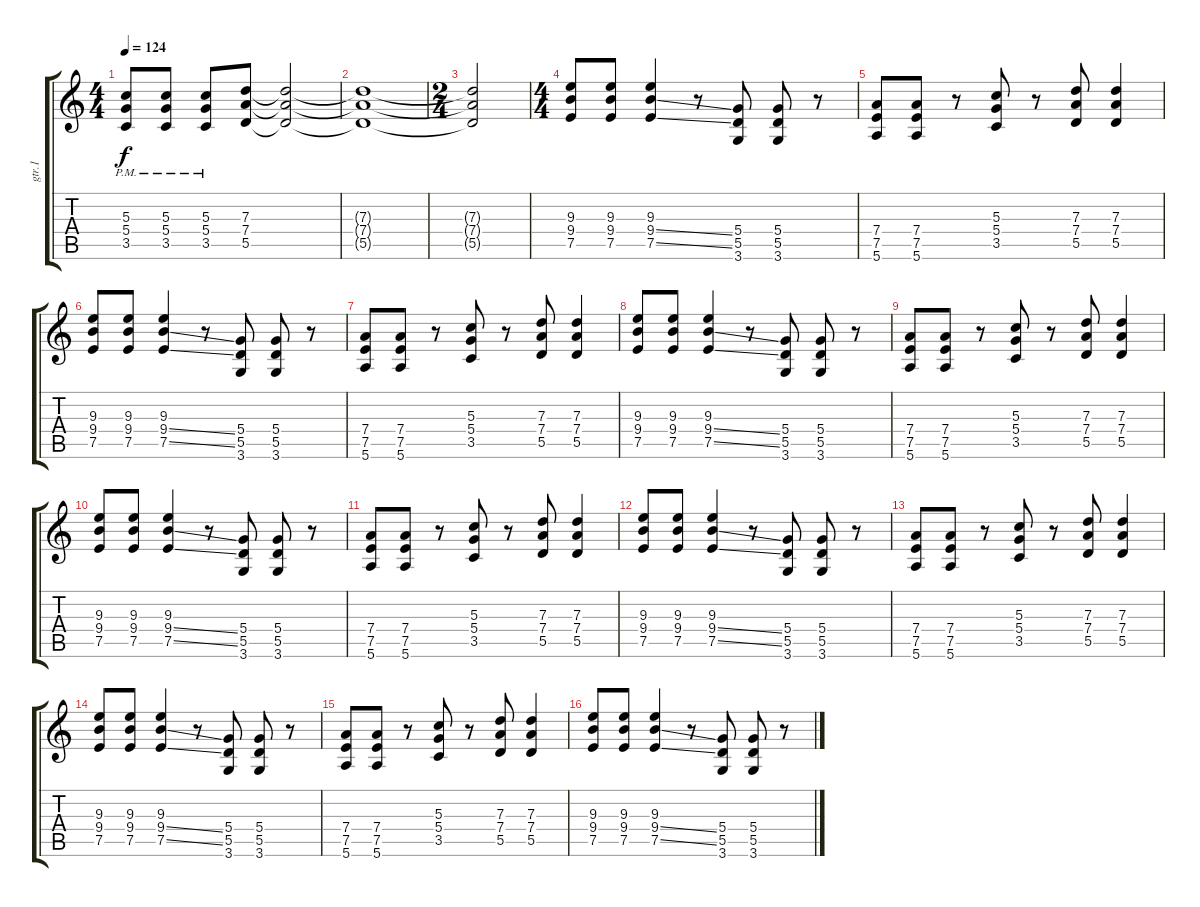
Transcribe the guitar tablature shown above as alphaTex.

\track ("gtr.1" "gtr.1") {instrument overdrivenguitar}
\staff {score tabs}
\tuning (E4 B3 G3 D3 A2 E2) {hide}
\ts (4 4)
\tempo 124
\clef g2
\ks c
(5.3{pm} 5.4 3.5).8{dy f} (5.3{pm} 5.4 3.5).8 (5.3{pm} 5.4 3.5).8 (7.3 7.4 5.5).8 (7.3{t} 7.4{t} 5.5{t}).2 |
(7.3{t} 7.4{t} 5.5{t}).1 |
\ts (2 4)
(7.3{t} 7.4{t} 5.5{t}).2 |
\ts (4 4)
(9.3 9.4 7.5).8 (9.3 9.4 7.5).8 (9.3 9.4{ss} 7.5{ss}).4 r.8 (5.4 5.5 3.6).8 (5.4 5.5 3.6).8 r.8 |
(7.4 7.5 5.6).8 (7.4 7.5 5.6).8 r.8 (5.3 5.4 3.5).8 r.8 (7.3 7.4 5.5).8 (7.3 7.4 5.5).4 |
(9.3 9.4 7.5).8 (9.3 9.4 7.5).8 (9.3 9.4{ss} 7.5{ss}).4 r.8 (5.4 5.5 3.6).8 (5.4 5.5 3.6).8 r.8 |
(7.4 7.5 5.6).8 (7.4 7.5 5.6).8 r.8 (5.3 5.4 3.5).8 r.8 (7.3 7.4 5.5).8 (7.3 7.4 5.5).4 |
(9.3 9.4 7.5).8 (9.3 9.4 7.5).8 (9.3 9.4{ss} 7.5{ss}).4 r.8 (5.4 5.5 3.6).8 (5.4 5.5 3.6).8 r.8 |
(7.4 7.5 5.6).8 (7.4 7.5 5.6).8 r.8 (5.3 5.4 3.5).8 r.8 (7.3 7.4 5.5).8 (7.3 7.4 5.5).4 |
(9.3 9.4 7.5).8 (9.3 9.4 7.5).8 (9.3 9.4{ss} 7.5{ss}).4 r.8 (5.4 5.5 3.6).8 (5.4 5.5 3.6).8 r.8 |
(7.4 7.5 5.6).8 (7.4 7.5 5.6).8 r.8 (5.3 5.4 3.5).8 r.8 (7.3 7.4 5.5).8 (7.3 7.4 5.5).4 |
(9.3 9.4 7.5).8 (9.3 9.4 7.5).8 (9.3 9.4{ss} 7.5{ss}).4 r.8 (5.4 5.5 3.6).8 (5.4 5.5 3.6).8 r.8 |
(7.4 7.5 5.6).8 (7.4 7.5 5.6).8 r.8 (5.3 5.4 3.5).8 r.8 (7.3 7.4 5.5).8 (7.3 7.4 5.5).4 |
(9.3 9.4 7.5).8 (9.3 9.4 7.5).8 (9.3 9.4{ss} 7.5{ss}).4 r.8 (5.4 5.5 3.6).8 (5.4 5.5 3.6).8 r.8 |
(7.4 7.5 5.6).8 (7.4 7.5 5.6).8 r.8 (5.3 5.4 3.5).8 r.8 (7.3 7.4 5.5).8 (7.3 7.4 5.5).4 |
(9.3 9.4 7.5).8 (9.3 9.4 7.5).8 (9.3 9.4{ss} 7.5{ss}).4 r.8 (5.4 5.5 3.6).8 (5.4 5.5 3.6).8 r.8
